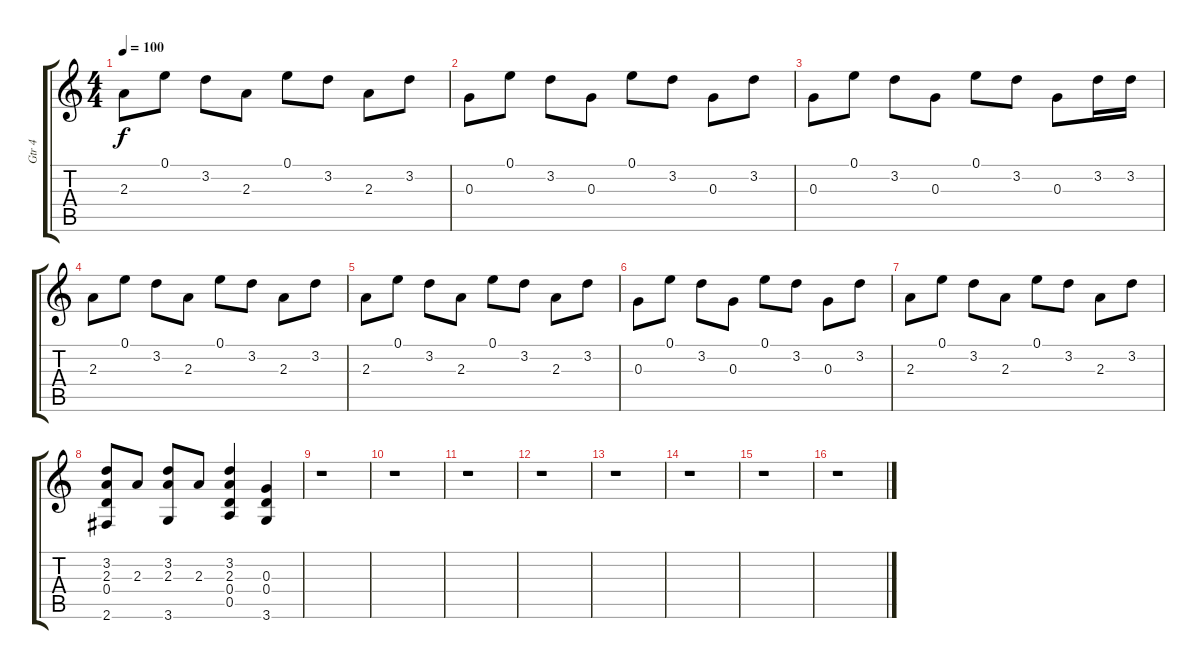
\track ("Gtr 4" "Gtr 4") {instrument electricguitarclean}
\staff {score tabs}
\tuning (E4 B3 G3 D3 A2 E2) {hide}
\ts (4 4)
\tempo 100
\clef g2
\ks c
2.3.8{dy f} 0.1.8 3.2.8 2.3.8 0.1.8 3.2.8 2.3.8 3.2.8 |
0.3.8 0.1.8 3.2.8 0.3.8 0.1.8 3.2.8 0.3.8 3.2.8 |
0.3.8 0.1.8 3.2.8 0.3.8 0.1.8 3.2.8 0.3.8 3.2.16 3.2.16 |
2.3.8 0.1.8 3.2.8 2.3.8 0.1.8 3.2.8 2.3.8 3.2.8 |
2.3.8 0.1.8 3.2.8 2.3.8 0.1.8 3.2.8 2.3.8 3.2.8 |
0.3.8 0.1.8 3.2.8 0.3.8 0.1.8 3.2.8 0.3.8 3.2.8 |
2.3.8 0.1.8 3.2.8 2.3.8 0.1.8 3.2.8 2.3.8 3.2.8 |
(3.2 2.3 0.4 2.6).8 2.3.8 (3.2 2.3 3.6).8 2.3.8 (3.2 2.3 0.4 0.5).4 (0.3 0.4 3.6).4 |
r.1 |
r.1 |
r.1 |
r.1 |
r.1 |
r.1 |
r.1 |
r.1
